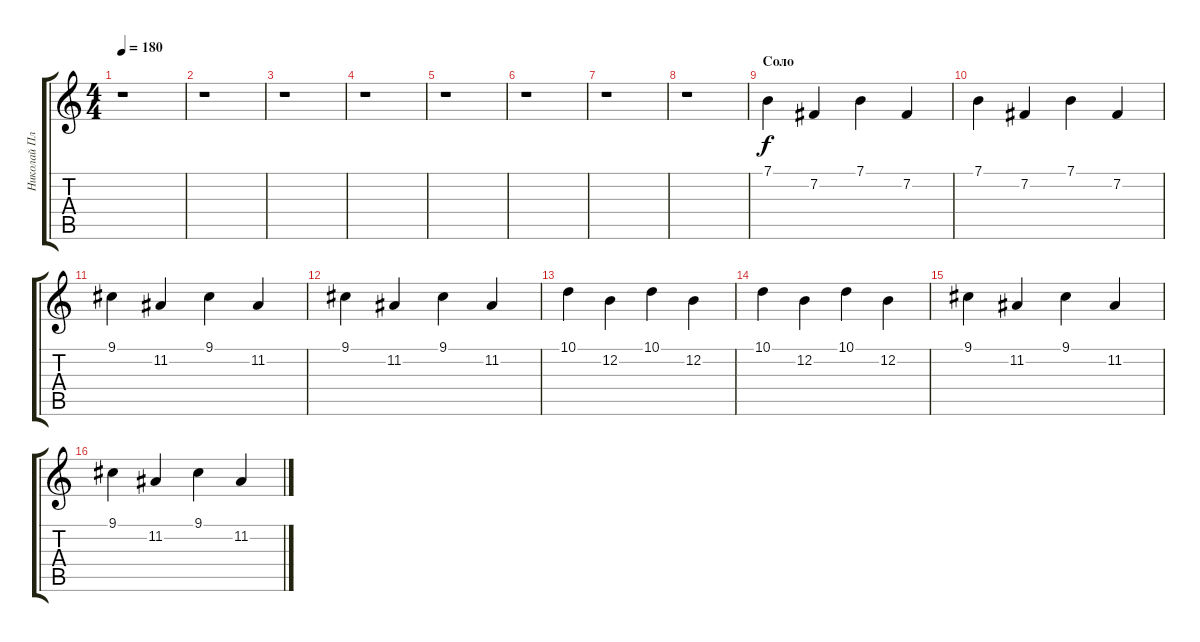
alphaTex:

\track ("Николай Плявин" "Николай Пл") {instrument acousticgrandpiano}
\staff {score tabs}
\tuning (E4 B3 G3 D3 A2 E2) {hide}
\ts (4 4)
\tempo 180
\clef g2
\ks c
r.1{dy f} |
r.1 |
r.1 |
r.1 |
r.1 |
r.1 |
r.1 |
r.1 |
\section ("" "Соло")
7.1.4 7.2.4 7.1.4 7.2.4 |
7.1.4 7.2.4 7.1.4 7.2.4 |
9.1.4 11.2.4 9.1.4 11.2.4 |
9.1.4 11.2.4 9.1.4 11.2.4 |
10.1.4 12.2.4 10.1.4 12.2.4 |
10.1.4 12.2.4 10.1.4 12.2.4 |
9.1.4 11.2.4 9.1.4 11.2.4 |
9.1.4 11.2.4 9.1.4 11.2.4
